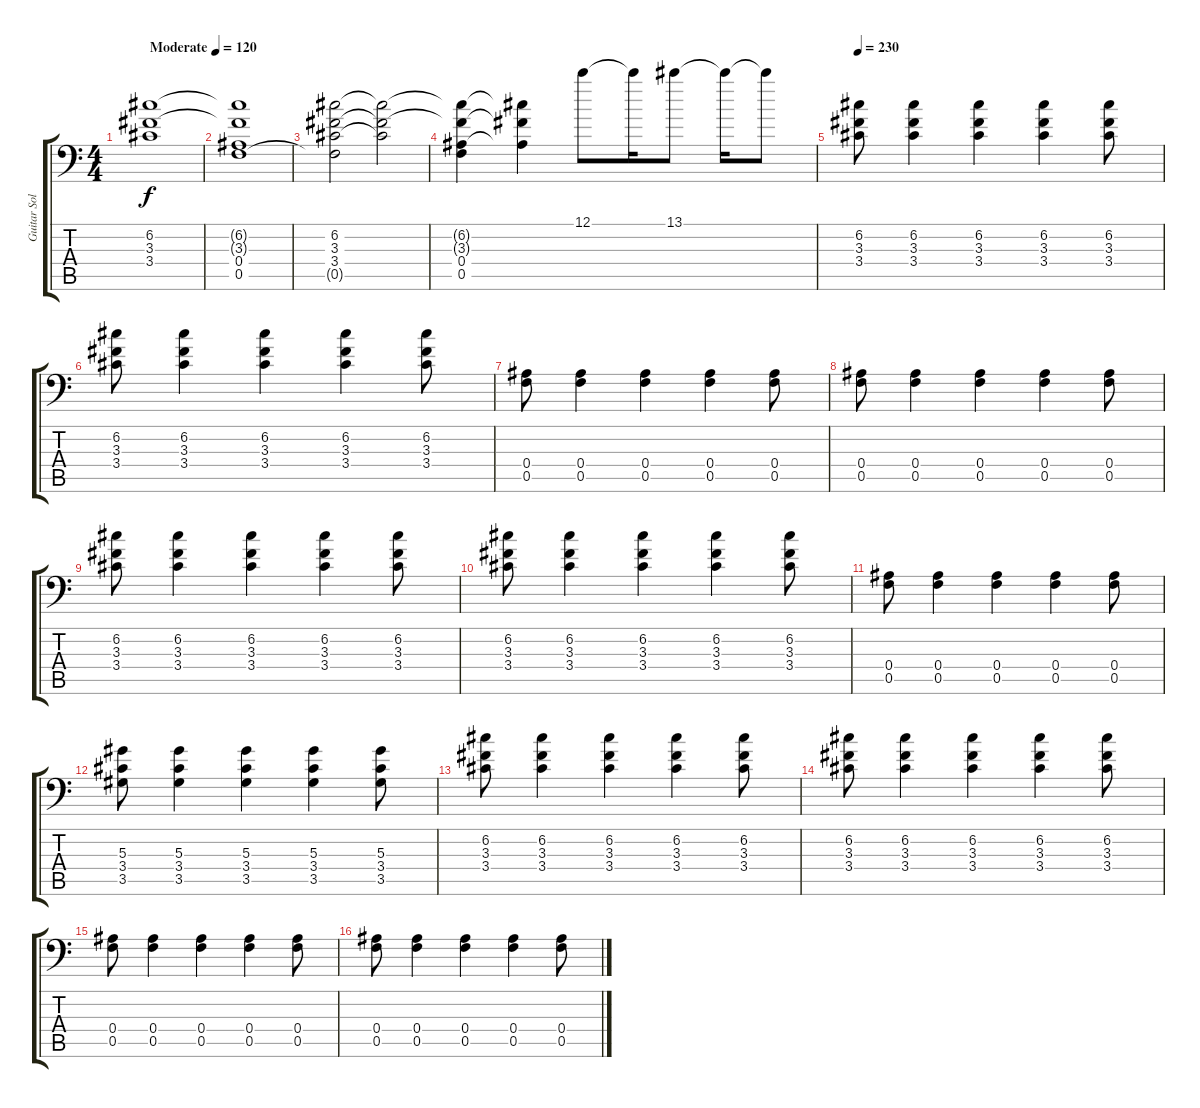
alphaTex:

\track ("Guitar Solo" "Guitar Sol") {instrument distortionguitar}
\staff {score tabs}
\tuning (C4 G3 Eb3 Bb2 F2 Bb1) {hide}
\ts (4 4)
\tempo (120 "Moderate")
\clef f4
\ks c
(6.2 3.3 3.4).1{dy f instrument distortionguitar} |
(6.2{t} 3.3{t} 0.4 0.5).1 |
(6.2 3.3 3.4 0.5{t}).2 (6.2{t} 3.3{t} 3.4{t}).2 |
(6.2{t} 3.3{t} 0.4 0.5).4 (6.2{t} 3.3{t} 0.4{t}).4 12.1.8 12.1{t}.16 13.1.8 13.1{t}.16 13.1{t}.8 |
\tempo 230
(6.2 3.3 3.4).8 (6.2 3.3 3.4).4 (6.2 3.3 3.4).4 (6.2 3.3 3.4).4 (6.2 3.3 3.4).8 |
(6.2 3.3 3.4).8 (6.2 3.3 3.4).4 (6.2 3.3 3.4).4 (6.2 3.3 3.4).4 (6.2 3.3 3.4).8 |
(0.4 0.5).8 (0.4 0.5).4 (0.4 0.5).4 (0.4 0.5).4 (0.4 0.5).8 |
(0.4 0.5).8 (0.4 0.5).4 (0.4 0.5).4 (0.4 0.5).4 (0.4 0.5).8 |
(6.2 3.3 3.4).8 (6.2 3.3 3.4).4 (6.2 3.3 3.4).4 (6.2 3.3 3.4).4 (6.2 3.3 3.4).8 |
(6.2 3.3 3.4).8 (6.2 3.3 3.4).4 (6.2 3.3 3.4).4 (6.2 3.3 3.4).4 (6.2 3.3 3.4).8 |
(0.4 0.5).8 (0.4 0.5).4 (0.4 0.5).4 (0.4 0.5).4 (0.4 0.5).8 |
(5.3 3.4 3.5).8 (5.3 3.4 3.5).4 (5.3 3.4 3.5).4 (5.3 3.4 3.5).4 (5.3 3.4 3.5).8 |
(6.2 3.3 3.4).8 (6.2 3.3 3.4).4 (6.2 3.3 3.4).4 (6.2 3.3 3.4).4 (6.2 3.3 3.4).8 |
(6.2 3.3 3.4).8 (6.2 3.3 3.4).4 (6.2 3.3 3.4).4 (6.2 3.3 3.4).4 (6.2 3.3 3.4).8 |
(0.4 0.5).8 (0.4 0.5).4 (0.4 0.5).4 (0.4 0.5).4 (0.4 0.5).8 |
(0.4 0.5).8 (0.4 0.5).4 (0.4 0.5).4 (0.4 0.5).4 (0.4 0.5).8
